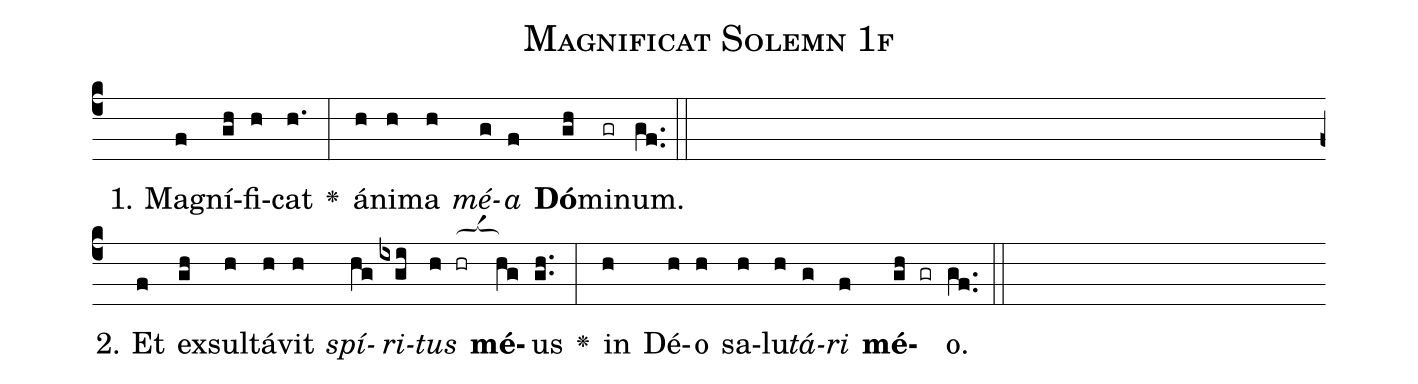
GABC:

name: Magnificat Solemn 1f;
office-part: Magnificat;
%%
% The syntax in this part is called gabc. Please refer to http://home.gna.org/gregorio/gabc/#basis

(c4)() 1. M{a}(f)gní(gh)fi(h)cat(h.) <v>\greheightstar</v>(:) á(h)ni(h)ma(h) <i>mé</i>(g)<i>a</i>(f) <b>Dó</b>(gh)mi(gr)num.(gf..) (::Z)
2. Et(f) ex(gh)sul(h)tá(h)vit(h) <i>spí</i>(hg)<i>ri</i>(ixgi)<i>tus</i>(h hr[ocba:1;6mm]) <b>mé</b>(hg)us(gh..) <v>\greheightstar</v>(:) in(h) Dé(h)o(h) sa(h)lu(h)<i>tá</i>(g)<i>ri</i>(f) <b>mé</b>(gh gr)o.(gf..) (::)

%E(h) u(h) o(g) u(f) a(gh) e.(gf..) (::)

%Mediant of 1 accent with 3 preperatory syllables
%Termination of 1 accent with 2 preperatory syllables
